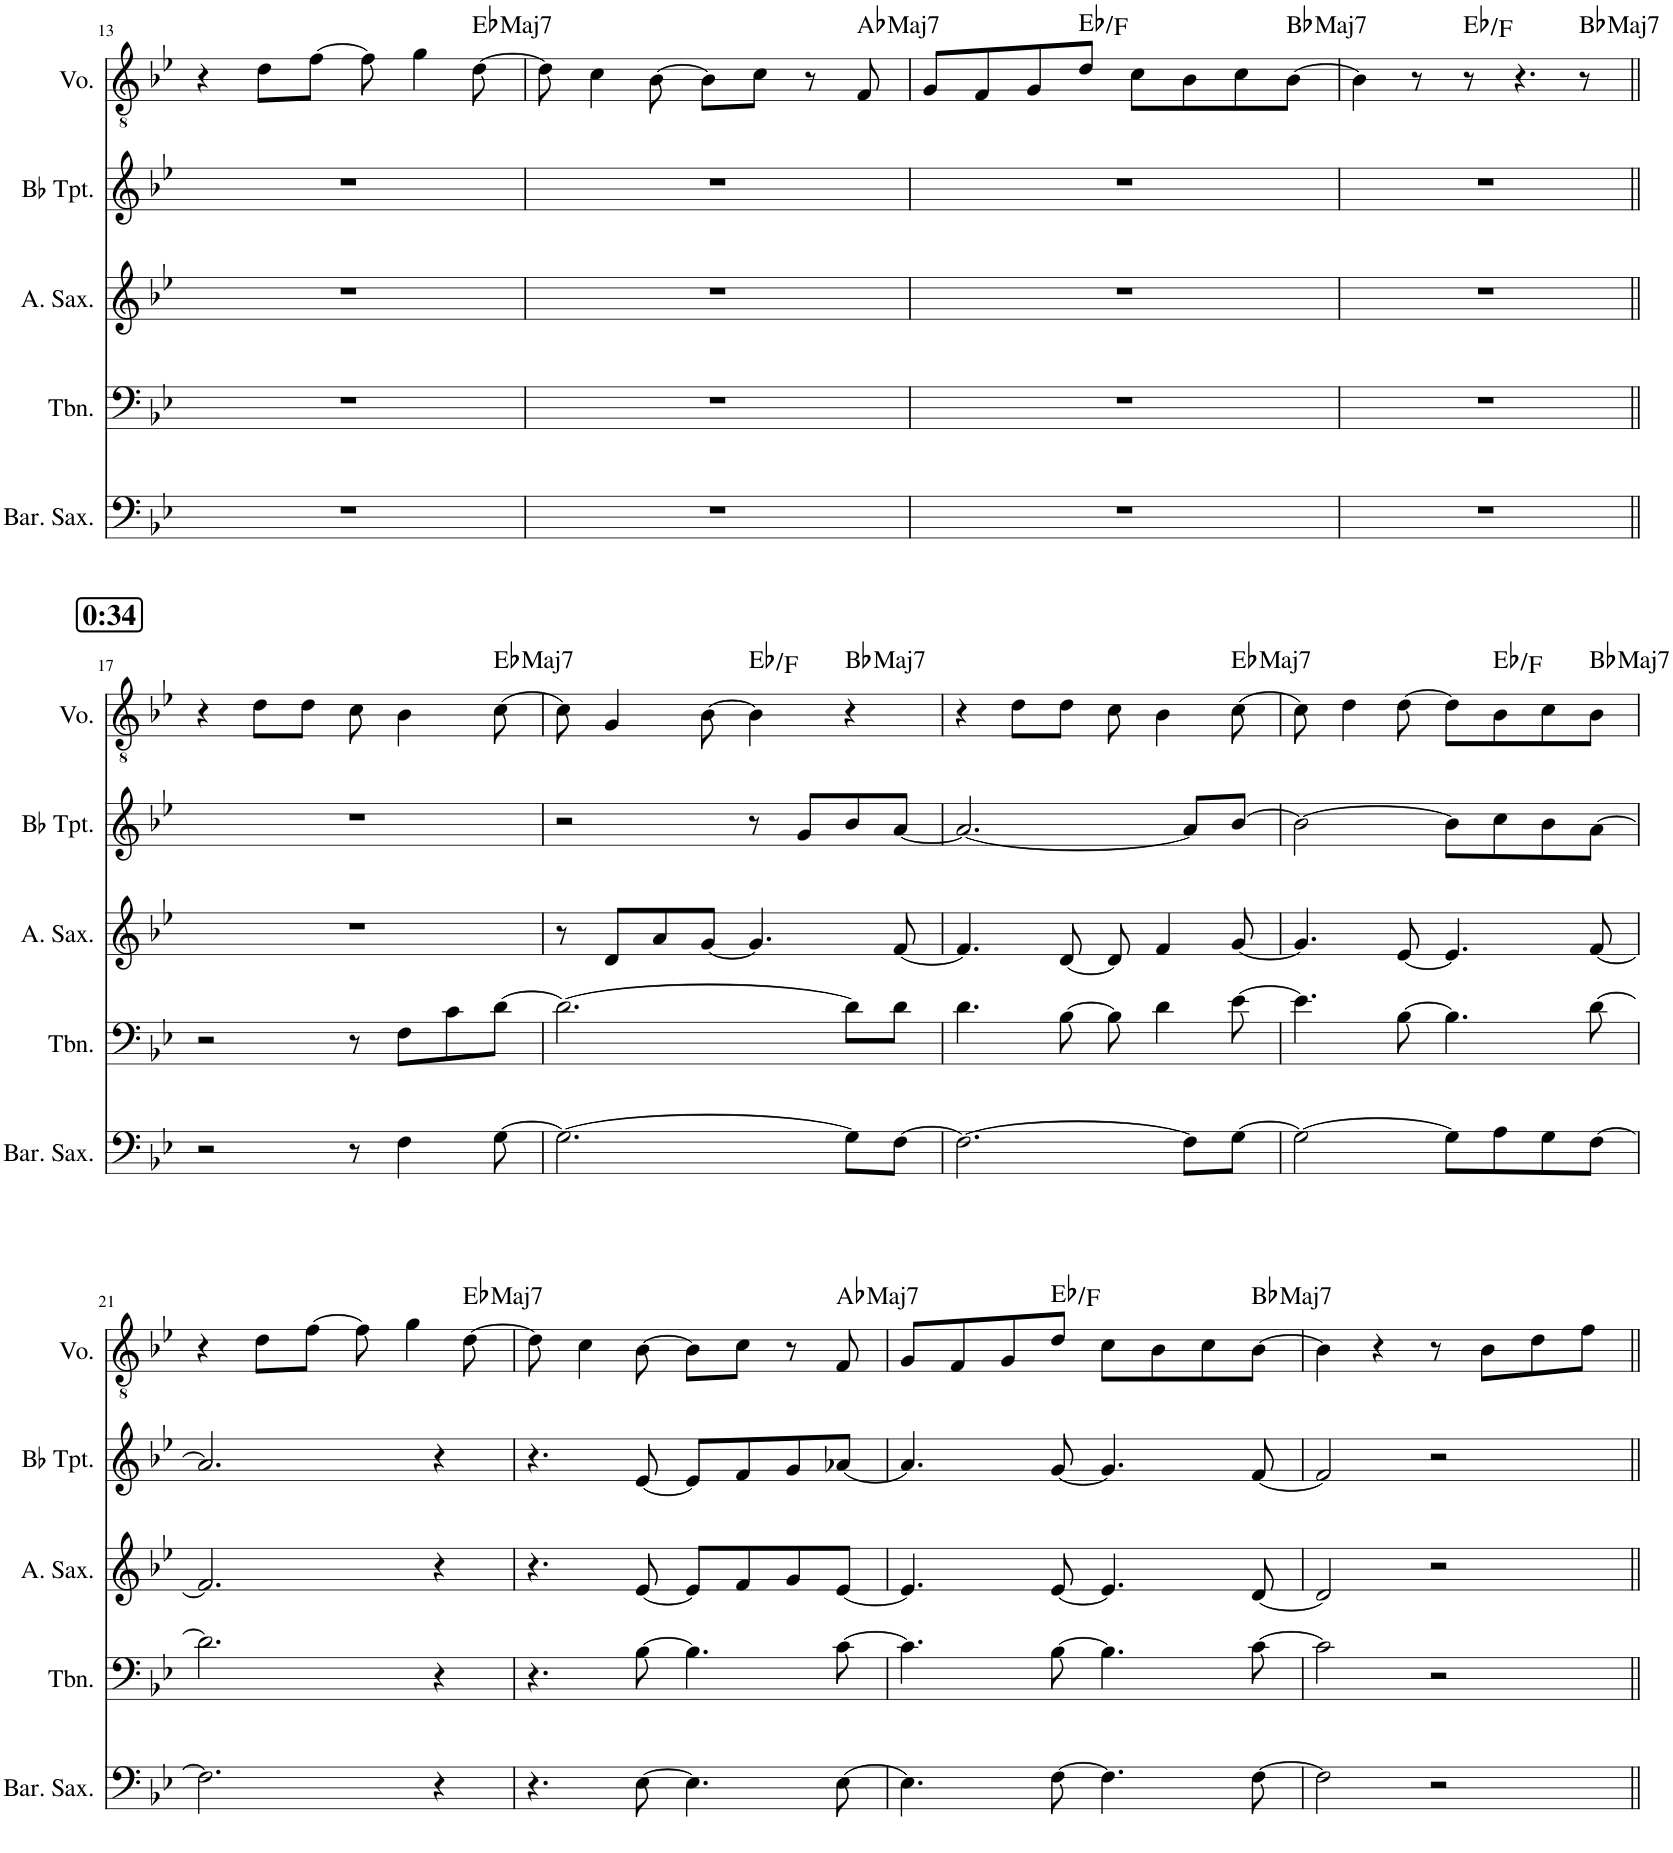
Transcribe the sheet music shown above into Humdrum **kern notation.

**kern	**kern	**kern	**kern	**kern	**harte
*part5	*part4	*part3	*part2	*part1	*part1
*staff5	*staff4	*staff3	*staff2	*staff1	*
*I"Baritone Saxophone	*I"Trombone	*I"Alto Saxophone	*I"Bb Trumpet	*I"Voice	*
*I'Bar. Sax.	*I'Tbn.	*I'A. Sax.	*I'Bb Tpt.	*I'Vo.	*
!!LO:PB:g=z
*clefF4	*clefF4	*clefG2	*clefG2	*clefGv2	*
*ITrd12c21	*	*ITrd5c9	*ITrd1c2	*	*
*k[b-e-]	*k[b-e-]	*k[b-e-]	*k[b-e-]	*k[b-e-]	*
*M4/4	*M4/4	*M4/4	*M4/4	*M4/4	*
=13	=13	=13	=13	=13	=13
1r	1r	1r	1r	4r	.
.	.	.	.	8d\L	.
.	.	.	.	[8f\J	.
.	.	.	.	8f\]	.
.	.	.	.	4g\	.
!	!	!	!	!	!LO:H:kt=Maj7
.	.	.	.	[8d\	Eb:maj7
=14	=14	=14	=14	=14	=14
1r	1r	1r	1r	8d\]	.
.	.	.	.	4c\	.
.	.	.	.	[8B-\	.
.	.	.	.	8B-\L]	.
.	.	.	.	8c\J	.
.	.	.	.	8r	.
!	!	!	!	!	!LO:H:kt=Maj7
.	.	.	.	8F/	Ab:maj7
=15	=15	=15	=15	=15	=15
1r	1r	1r	1r	8G/L	.
.	.	.	.	8F/	.
.	.	.	.	8G/	.
.	.	.	.	8d/J	Eb:maj/2
.	.	.	.	8c\L	.
.	.	.	.	8B-\	.
.	.	.	.	8c\	.
!	!	!	!	!	!LO:H:kt=Maj7
.	.	.	.	[8B-\J	Bb:maj7
=16	=16	=16	=16	=16	=16
1r	1r	1r	1r	4B-\]	.
.	.	.	.	8r	.
.	.	.	.	8r	Eb:maj/2
.	.	.	.	4.r	.
!	!	!	!	!	!LO:H:kt=Maj7
.	.	.	.	8r	Bb:maj7
!!LO:LB:g=z
!!LO:REH:place=s1:a:B:cj:fs=14:t=0&colon;34
=17||	=17||	=17||	=17||	=17||	=17||
2r	2r	1r	1r	4r	.
.	.	.	.	8d\L	.
.	.	.	.	8d\J	.
8r	8r	.	.	8c\	.
4F\	8F\L	.	.	4B-\	.
.	8c\	.	.	.	.
!	!	!	!	!	!LO:H:kt=Maj7
[8G\	[8d\J	.	.	[8c\	Eb:maj7
=18	=18	=18	=18	=18	=18
2.G\_	2.d\_	8r	2r	8c\]	.
.	.	8d/L	.	4G/	.
.	.	8a/	.	.	.
.	.	[8g/J	.	[8B-\	.
.	.	4.g/]	8r	4B-\]	Eb:maj/2
.	.	.	8g/L	.	.
!	!	!	!	!	!LO:H:kt=Maj7
8G\L]	8d\L]	.	8b-/	4r	Bb:maj7
[8F\J	8d\J	[8f/	[8a/J	.	.
=19	=19	=19	=19	=19	=19
2.F\_	4.d\	4.f/]	2.a/_	4r	.
.	.	.	.	8d\L	.
.	[8B-\	[8d/	.	8d\J	.
.	8B-\]	8d/]	.	8c\	.
.	4d\	4f/	.	4B-\	.
8F\L]	.	.	8a/L]	.	.
!	!	!	!	!	!LO:H:kt=Maj7
[8G\J	[8e-\	[8g/	[8b-/J	[8c\	Eb:maj7
=20	=20	=20	=20	=20	=20
2G\_	4.e-\]	4.g/]	2b-\_	8c\]	.
.	.	.	.	4d\	.
.	[8B-\	[8e-/	.	[8d\	.
8G\L]	4.B-\]	4.e-/]	8b-\L]	8d\L]	.
8A\	.	.	8cc\	8B-\	Eb:maj/2
8G\	.	.	8b-\	8c\	.
!	!	!	!	!	!LO:H:kt=Maj7
[8F\J	[8d\	[8f/	[8a\J	8B-\J	Bb:maj7
!!LO:LB:g=z
=21	=21	=21	=21	=21	=21
2.F\]	2.d\]	2.f/]	2.a/]	4r	.
.	.	.	.	8d\L	.
.	.	.	.	[8f\J	.
.	.	.	.	8f\]	.
.	.	.	.	4g\	.
4r	4r	4r	4r	.	.
!	!	!	!	!	!LO:H:kt=Maj7
.	.	.	.	[8d\	Eb:maj7
=22	=22	=22	=22	=22	=22
4.r	4.r	4.r	4.r	8d\]	.
.	.	.	.	4c\	.
[8E-\	[8B-\	[8e-/	[8e-/	[8B-\	.
4.E-\]	4.B-\]	8e-/L]	8e-/L]	8B-\L]	.
.	.	8f/	8f/	8c\J	.
.	.	8g/	8g/	8r	.
!	!	!	!	!	!LO:H:kt=Maj7
[8E-\	[8c\	[8e-/J	[8a-X/J	8F/	Ab:maj7
=23	=23	=23	=23	=23	=23
4.E-\]	4.c\]	4.e-/]	4.a-/]	8G/L	.
.	.	.	.	8F/	.
.	.	.	.	8G/	.
[8F\	[8B-\	[8e-/	[8g/	8d/J	Eb:maj/2
4.F\]	4.B-\]	4.e-/]	4.g/]	8c\L	.
.	.	.	.	8B-\	.
.	.	.	.	8c\	.
!	!	!	!	!	!LO:H:kt=Maj7
[8F\	[8c\	[8d/	[8f/	[8B-\J	Bb:maj7
=24	=24	=24	=24	=24	=24
2F\]	2c\]	2d/]	2f/]	4B-\]	.
.	.	.	.	4r	.
2r	2r	2r	2r	8r	.
.	.	.	.	8B-\L	.
.	.	.	.	8d\	.
.	.	.	.	8f\J	.
=||	=||	=||	=||	=||	=||
*-	*-	*-	*-	*-	*-
